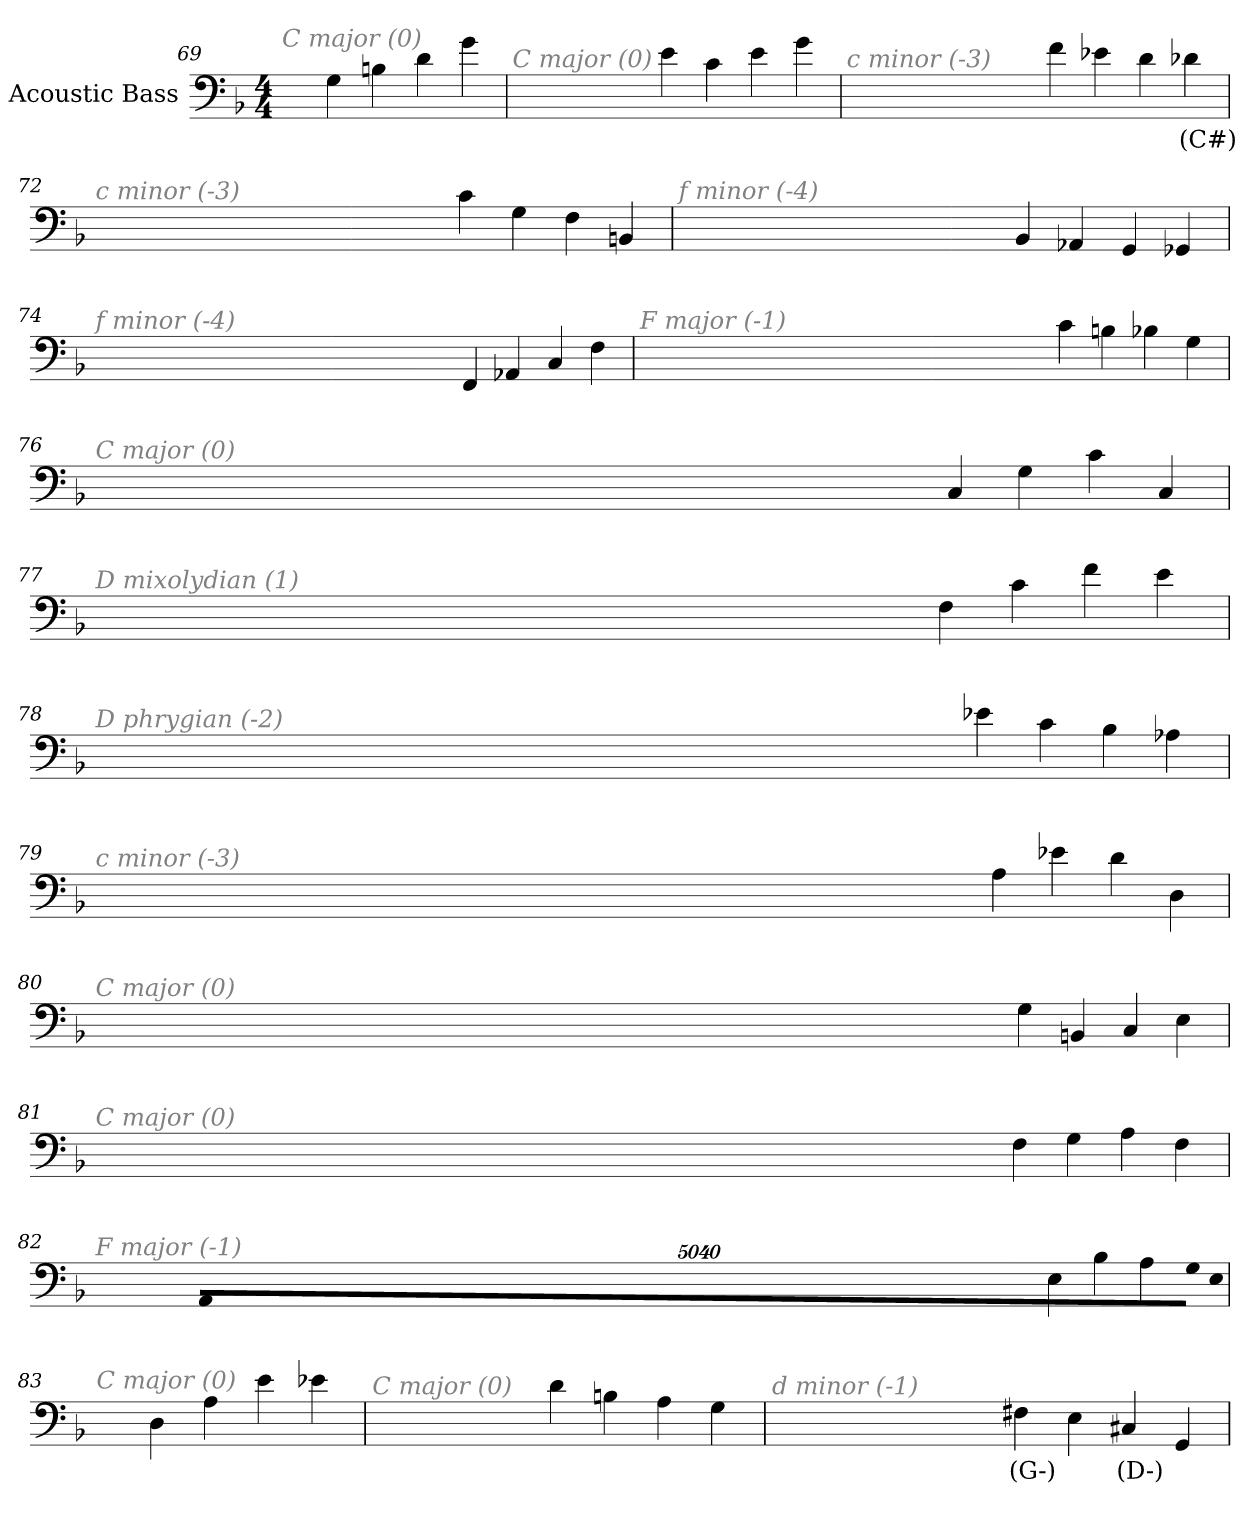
**kern	**text
*part1	*part1
*staff1	*staff1
*I"Acoustic Bass	*
*clefF4	*
*ITrd7c12	*
*k[b-]	*
*F:	*
*M4/4	*
=69	=69
!LO:TX:i:color=#808080:t=C major (0)	!
4GG	.
4BBn	.
4D	.
4G	.
=70	=70
!LO:TX:i:color=#808080:t=C major (0)	!
4E	.
4C	.
4E	.
4G	.
=71	=71
!LO:TX:i:color=#808080:t=c minor (-3)	!
4F	.
4E-X	.
4D	.
4D-Xi	(C#)
=72	=72
!LO:TX:i:color=#808080:t=c minor (-3)	!
4C	.
4GG	.
4FF	.
4BBBn	.
=73	=73
!LO:TX:i:color=#808080:t=f minor (-4)	!
4BBB-	.
4AAA-X	.
4GGG	.
4GGG-X	.
=74	=74
!LO:TX:i:color=#808080:t=f minor (-4)	!
4FFF	.
4AAA-X	.
4CC	.
4FF	.
=75	=75
!LO:TX:i:color=#808080:t=F major (-1)	!
4C	.
4BBn	.
4BB-X	.
4GG	.
=76	=76
!LO:TX:i:color=#808080:t=C major (0)	!
4CC	.
4GG	.
4C	.
4CC	.
=77	=77
!LO:TX:i:color=#808080:t=D mixolydian (1)	!
4FF	.
4C	.
4F	.
4E	.
=78	=78
!LO:TX:i:color=#808080:t=D phrygian (-2)	!
4E-X	.
4C	.
4BB-	.
4AA-X	.
=79	=79
!LO:TX:i:color=#808080:t=c minor (-3)	!
4AA	.
4E-X	.
4D	.
4DD	.
=80	=80
!LO:TX:i:color=#808080:t=C major (0)	!
4GG	.
4BBBn	.
4CC	.
4EE	.
=81	=81
!LO:TX:i:color=#808080:t=C major (0)	!
4FF	.
4GG	.
4AA	.
4FF	.
=82	=82
!LO:TX:i:color=#808080:t=F major (-1)	!
4EE	.
4BB-	.
4AA	.
!LO:N:vis=8	!
40320%3347GGL	.
!LO:N:vis=8	!
40320%3347EE	.
!LO:N:vis=8	!
40320%3347AAAJ	.
=83	=83
!LO:TX:i:color=#808080:t=C major (0)	!
4DD	.
4AA	.
4E	.
4E-X	.
=84	=84
!LO:TX:i:color=#808080:t=C major (0)	!
4D	.
4BBn	.
4AA	.
4GG	.
=85	=85
!LO:TX:i:color=#808080:t=d minor (-1)	!
4FF#Xi	(G-)
4EE	.
4CC#Xi	(D-)
4GGG	.
=	=
*-	*-
